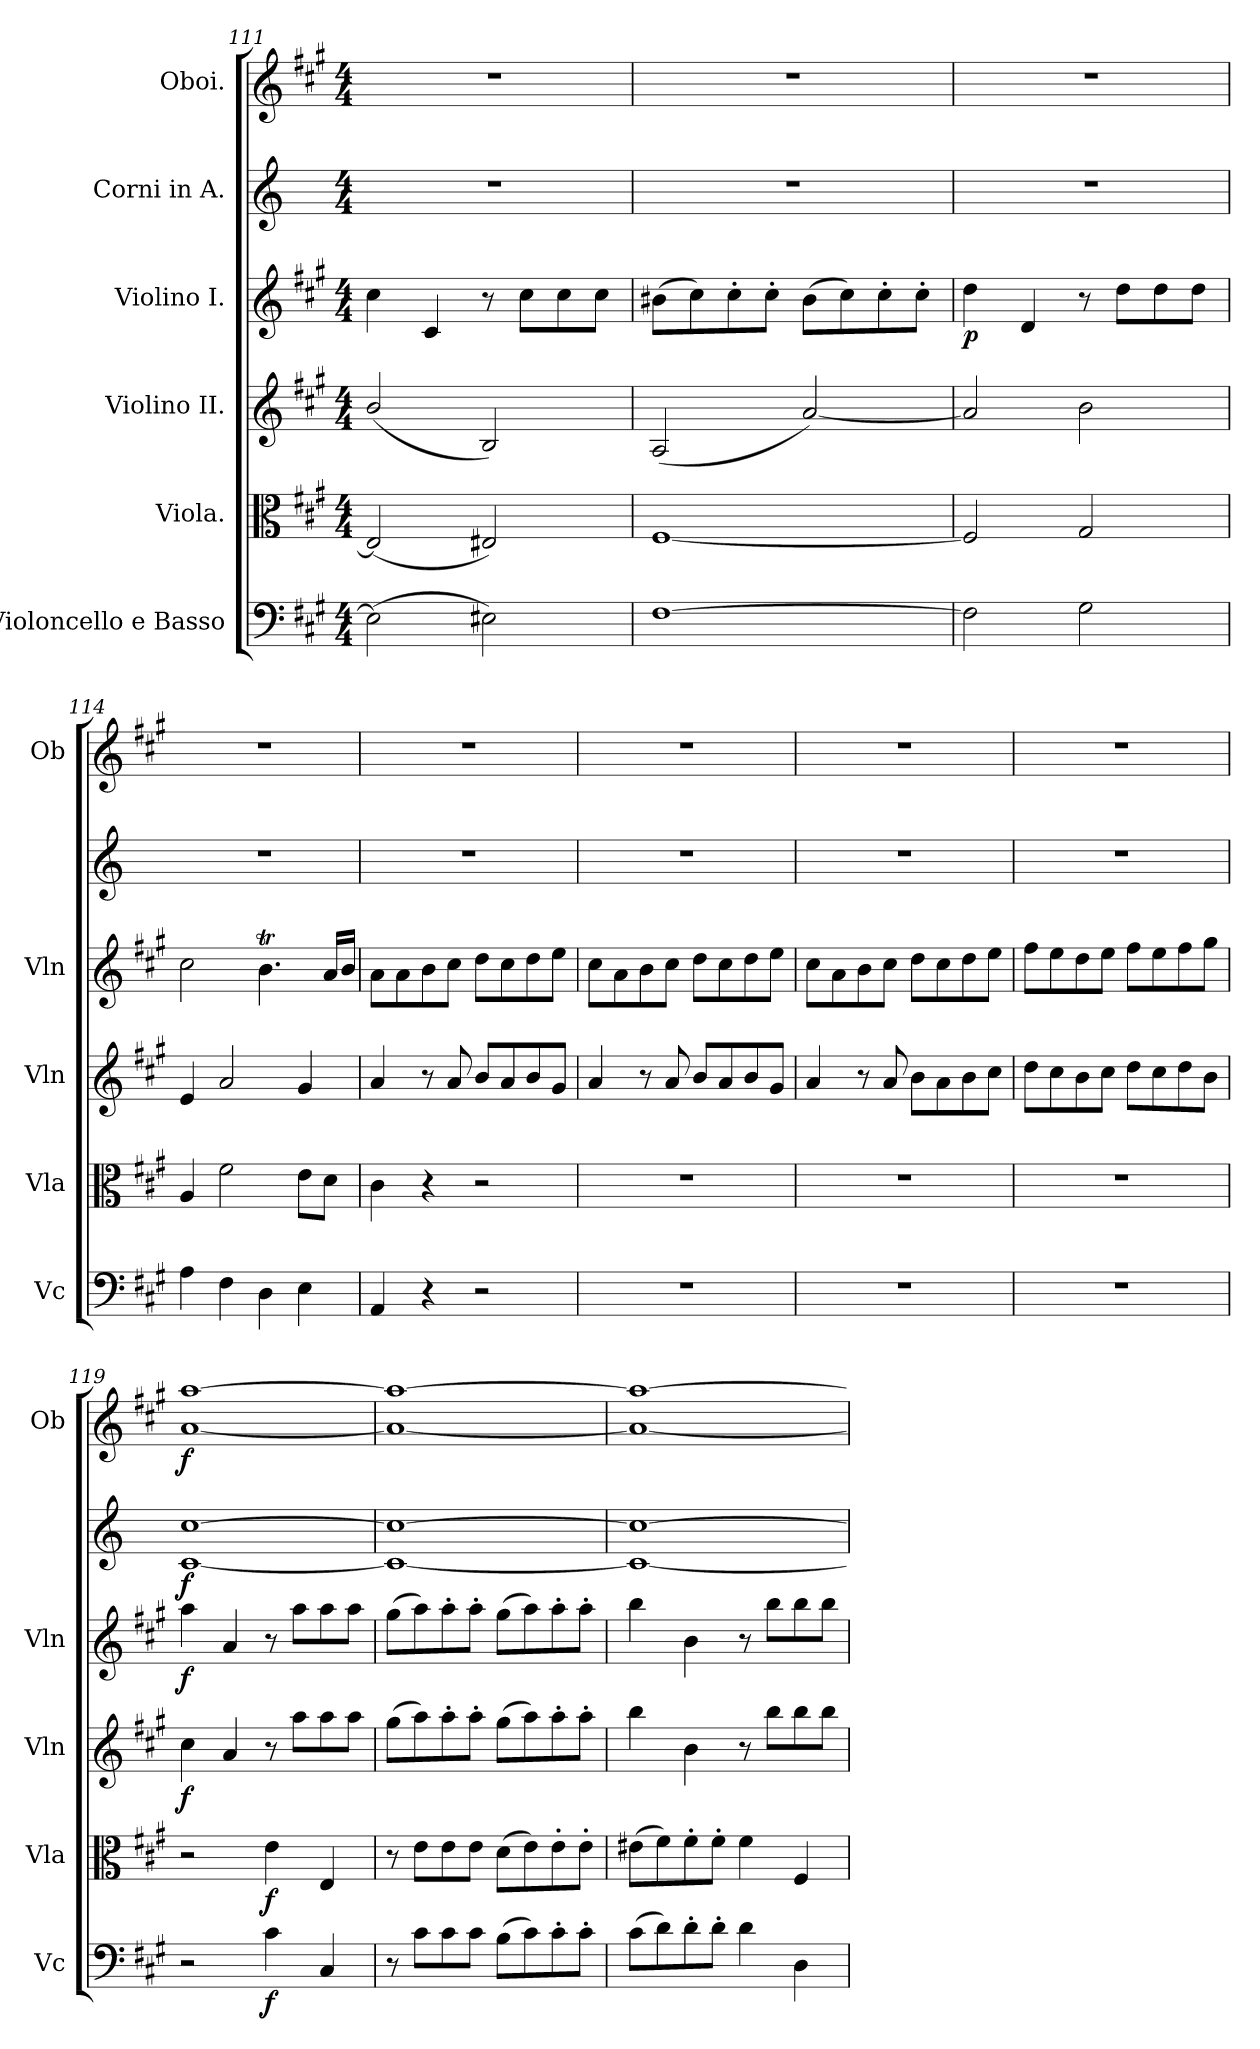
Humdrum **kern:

**kern	**dynam	**kern	**dynam	**kern	**dynam	**kern	**dynam	**kern	**dynam	**kern	**dynam
*part6	*part6	*part5	*part5	*part4	*part4	*part3	*part3	*part2	*part2	*part1	*part1
*staff6	*staff6	*staff5	*staff5	*staff4	*staff4	*staff3	*staff3	*staff2	*staff2	*staff1	*staff1
*I"Violoncello e Basso	*	*I"Viola.	*	*I"Violino II.	*	*I"Violino I.	*	*I"Corni in A.	*	*I"Oboi.	*
*I'Vc	*	*I'Vla	*	*I'Vln	*	*I'Vln	*	*	*	*I'Ob	*
*clefF4	*	*clefC3	*	*clefG2	*	*clefG2	*	*clefG2	*	*clefG2	*
*	*	*	*	*	*	*	*	*ITrd2c3	*	*	*
*k[f#c#g#]	*	*k[f#c#g#]	*	*k[f#c#g#]	*	*k[f#c#g#]	*	*k[f#c#g#]	*	*k[f#c#g#]	*
*M4/4	*	*M4/4	*	*M4/4	*	*M4/4	*	*M4/4	*	*M4/4	*
=111	=111	=111	=111	=111	=111	=111	=111	=111	=111	=111	=111
(>2E\]	.	(<2E/]	.	(<2b/	.	4cc#\	.	1r	.	1r	.
.	.	.	.	.	.	4c#/	.	.	.	.	.
2E#X\)	.	2E#X/)	.	2B/)	.	8r	.	.	.	.	.
.	.	.	.	.	.	8cc#\L	.	.	.	.	.
.	.	.	.	.	.	8cc#\	.	.	.	.	.
.	.	.	.	.	.	8cc#\J	.	.	.	.	.
!!LO:LB:g=z
=112	=112	=112	=112	=112	=112	=112	=112	=112	=112	=112	=112
[1F#	.	[1F#	.	(<2A/	.	(>8b#X\L	.	1r	.	1r	.
.	.	.	.	.	.	8cc#\)	.	.	.	.	.
.	.	.	.	.	.	8cc#'\	.	.	.	.	.
.	.	.	.	.	.	8cc#'\J	.	.	.	.	.
.	.	.	.	[2a/)	.	(>8b#\L	.	.	.	.	.
.	.	.	.	.	.	8cc#\)	.	.	.	.	.
.	.	.	.	.	.	8cc#'\	.	.	.	.	.
.	.	.	.	.	.	8cc#'\J	.	.	.	.	.
=113	=113	=113	=113	=113	=113	=113	=113	=113	=113	=113	=113
!	!	!	!	!	!	!	!LO:DY:b	!	!	!	!
2F#\]	.	2F#/]	.	2a/]	.	4dd\	p	1r	.	1r	.
.	.	.	.	.	.	4d/	.	.	.	.	.
2G#\	.	2G#/	.	2b\	.	8r	.	.	.	.	.
.	.	.	.	.	.	8dd\L	.	.	.	.	.
.	.	.	.	.	.	8dd\	.	.	.	.	.
.	.	.	.	.	.	8dd\J	.	.	.	.	.
=114	=114	=114	=114	=114	=114	=114	=114	=114	=114	=114	=114
4A\	.	4A/	.	4e/	.	2cc#\	.	1r	.	1r	.
4F#\	.	2f#\	.	2a/	.	.	.	.	.	.	.
4D\	.	.	.	.	.	4.bT\	.	.	.	.	.
4E\	.	8e\L	.	4g#/	.	.	.	.	.	.	.
.	.	8d\J	.	.	.	16a/LL	.	.	.	.	.
.	.	.	.	.	.	16bTTT/JJ	.	.	.	.	.
=115	=115	=115	=115	=115	=115	=115	=115	=115	=115	=115	=115
4AA/	.	4c#\	.	4a/	.	8a\L	.	1r	.	1r	.
.	.	.	.	.	.	8a\	.	.	.	.	.
4r	.	4r	.	8r	.	8b\	.	.	.	.	.
.	.	.	.	8a/	.	8cc#\J	.	.	.	.	.
2r	.	2r	.	8b/L	.	8dd\L	.	.	.	.	.
.	.	.	.	8a/	.	8cc#\	.	.	.	.	.
.	.	.	.	8b/	.	8dd\	.	.	.	.	.
.	.	.	.	8g#/J	.	8ee\J	.	.	.	.	.
=116	=116	=116	=116	=116	=116	=116	=116	=116	=116	=116	=116
1r	.	1r	.	4a/	.	8cc#\L	.	1r	.	1r	.
.	.	.	.	.	.	8a\	.	.	.	.	.
.	.	.	.	8r	.	8b\	.	.	.	.	.
.	.	.	.	8a/	.	8cc#\J	.	.	.	.	.
.	.	.	.	8b/L	.	8dd\L	.	.	.	.	.
.	.	.	.	8a/	.	8cc#\	.	.	.	.	.
.	.	.	.	8b/	.	8dd\	.	.	.	.	.
.	.	.	.	8g#/J	.	8ee\J	.	.	.	.	.
!!LO:PB:g=z
=117	=117	=117	=117	=117	=117	=117	=117	=117	=117	=117	=117
1r	.	1r	.	4a/	.	8cc#\L	.	1r	.	1r	.
.	.	.	.	.	.	8a\	.	.	.	.	.
.	.	.	.	8r	.	8b\	.	.	.	.	.
.	.	.	.	8a/	.	8cc#\J	.	.	.	.	.
.	.	.	.	8b\L	.	8dd\L	.	.	.	.	.
.	.	.	.	8a\	.	8cc#\	.	.	.	.	.
.	.	.	.	8b\	.	8dd\	.	.	.	.	.
.	.	.	.	8cc#\J	.	8ee\J	.	.	.	.	.
=118	=118	=118	=118	=118	=118	=118	=118	=118	=118	=118	=118
1r	.	1r	.	8dd\L	.	8ff#\L	.	1r	.	1r	.
.	.	.	.	8cc#\	.	8ee\	.	.	.	.	.
.	.	.	.	8b\	.	8dd\	.	.	.	.	.
.	.	.	.	8cc#\J	.	8ee\J	.	.	.	.	.
.	.	.	.	8dd\L	.	8ff#\L	.	.	.	.	.
.	.	.	.	8cc#\	.	8ee\	.	.	.	.	.
.	.	.	.	8dd\	.	8ff#\	.	.	.	.	.
.	.	.	.	8b\J	.	8gg#\J	.	.	.	.	.
=119	=119	=119	=119	=119	=119	=119	=119	=119	=119	=119	=119
!	!	!	!	!	!LO:DY:b	!	!LO:DY:b	!	!LO:DY:b	!	!LO:DY:b
2r	.	2r	.	4cc#\	f	4aa\	f	[1A [1a	f	[1a [1aa	f
.	.	.	.	4a/	.	4a/	.	.	.	.	.
!	!LO:DY:b	!	!LO:DY:b	!	!	!	!	!	!	!	!
4c#\	f	4e\	f	8r	.	8r	.	.	.	.	.
.	.	.	.	8aa\L	.	8aa\L	.	.	.	.	.
4C#/	.	4E/	.	8aa\	.	8aa\	.	.	.	.	.
.	.	.	.	8aa\J	.	8aa\J	.	.	.	.	.
=120	=120	=120	=120	=120	=120	=120	=120	=120	=120	=120	=120
8r	.	8r	.	(>8gg#\L	.	(>8gg#\L	.	1A_ 1a_	.	1a_ 1aa_	.
8c#\L	.	8e\L	.	8aa\)	.	8aa\)	.	.	.	.	.
8c#\	.	8e\	.	8aa'\	.	8aa'\	.	.	.	.	.
8c#\J	.	8e\J	.	8aa'\J	.	8aa'\J	.	.	.	.	.
(>8B\L	.	(>8d\L	.	(>8gg#\L	.	(>8gg#\L	.	.	.	.	.
8c#\)	.	8e\)	.	8aa\)	.	8aa\)	.	.	.	.	.
8c#'\	.	8e'\	.	8aa'\	.	8aa'\	.	.	.	.	.
8c#'\J	.	8e'\J	.	8aa'\J	.	8aa'\J	.	.	.	.	.
!!LO:LB:g=z
=121	=121	=121	=121	=121	=121	=121	=121	=121	=121	=121	=121
(>8c#\L	.	(>8e#X\L	.	4bb\	.	4bb\	.	1A_ 1a_	.	1a_ 1aa_	.
8d\)	.	8f#\)	.	.	.	.	.	.	.	.	.
8d'\	.	8f#'\	.	4b\	.	4b\	.	.	.	.	.
8d'\J	.	8f#'\J	.	.	.	.	.	.	.	.	.
4d\	.	4f#\	.	8r	.	8r	.	.	.	.	.
.	.	.	.	8bb\L	.	8bb\L	.	.	.	.	.
4D\	.	4F#/	.	8bb\	.	8bb\	.	.	.	.	.
.	.	.	.	8bb\J	.	8bb\J	.	.	.	.	.
=	=	=	=	=	=	=	=	=	=	=	=
*-	*-	*-	*-	*-	*-	*-	*-	*-	*-	*-	*-
